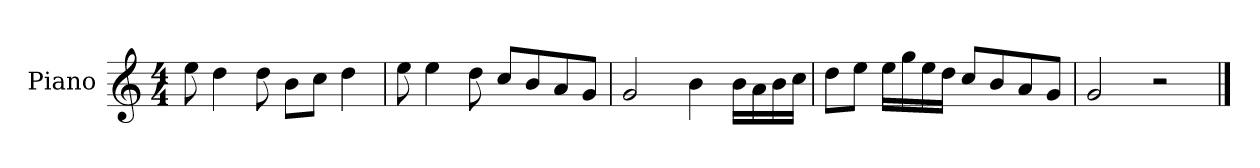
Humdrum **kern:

**kern
*part1
*staff1
*I"Piano
*I'P-no
*clefG2
*k[]
*M4/4
*MM90
=1
8ee\
4dd\
8dd\
8b\L
8cc\J
4dd\
=2
8ee\
4ee\
8dd\
8cc/L
8b/
8a/
8g/J
=3
2g/
4b\
16b\LL
16a\
16b\
16cc\JJ
=4
8dd\L
8ee\J
16ee\LL
16gg\
16ee\
16dd\JJ
8cc/L
8b/
8a/
8g/J
=5
2g/
2r
==
*-
